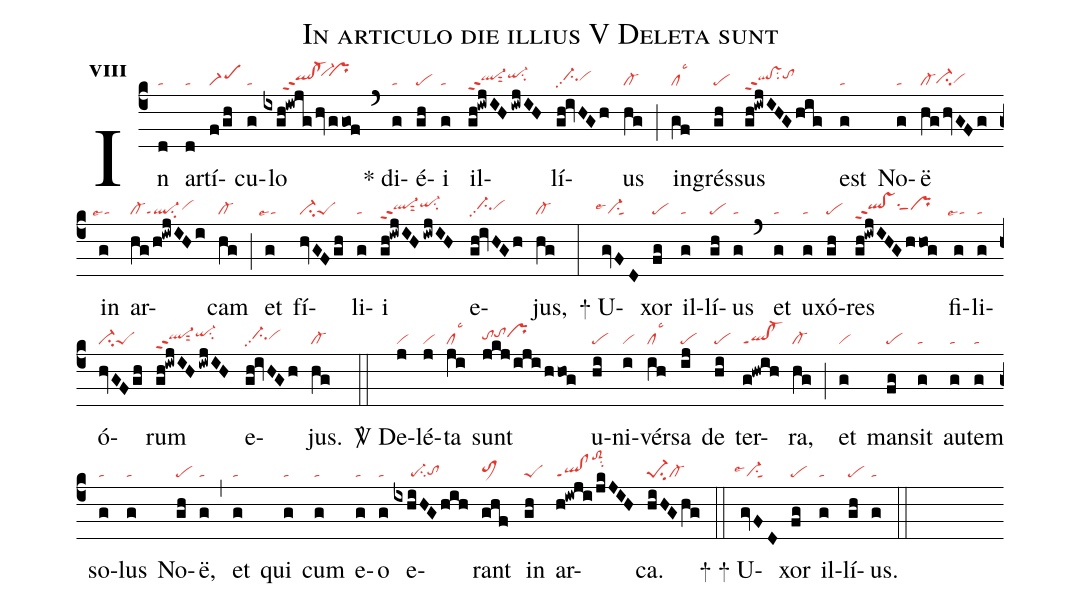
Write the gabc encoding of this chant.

name:In articulo die illius V Deleta sunt;
office-part:re;
mode:8;
nabc-lines:1;
%%
initial-style: 1;
name: In articulo diei illius;
mode: 8;
office-part: Responsorium;
annotation: Resp. ;
annotation: viii;
nabc-lines:1;
%%
(c4) In(d|ta) ar(d|ta)tí(f/gh|scM1)cu(g|ta)lo(ixgh!iwjg/hv/ggof|//////qlhh!cl-hhppt2``vi-hj``prhj) (`) <sp>*</sp> di(g|ta)é(gh|pe)i(g|ta) il(gh!iwjIH/iwjIH|ql-hhppt2sut2qi-hisu2)lí(gh!ivHGh|//ci-hhpp2vihh)us(hg|cl-) (;) in(gf|cllsc3)grés(gh|pe)sus(gh!iwjIHGhig|qlhh!vshhppt2su2tohi) est(g|ta) No(g|ta)ë(hg/hvGFg|cl-ci-hgvihg) in(g|``talse4) ar(hg/h!iwjIHi|cl-ql-ppt1su2vihh)cam(hg|cl-) (;) et(g|``talse4) fí(hvGFgh|ci-peS)li(g|ta)i(gh!iwjIH/iwjIH|ql-hhppt2sut2qi-hisu2) e(gh!ivHGh|//ci-hhpp2vihh)jus,(hg|cl-) (:)
<sp>+</sp> U(gvFD|``vi-su1sut1lse4)xor(fg|pe) il(g|ta)lí(gh|pe)us(g|ta) (`) et(g|ta) u(g|ta)xó(gh|pe)res(gh!iwjIHGhhog|qlhh!vshhppt2su1sut1prhh) fi(g|``talse4)li(g|ta)ó(hvGFgh|ci-peS)rum(gh!iwjIH/iwjIH|ql-hhppt2sut2qi-hisu2) e(gh!ivHGh|//ci-hhpp2vihh)jus.(hg|cl-) (::)

<sp>V/</sp> De(j|vi)lé(j|vi)ta(ji|cllsc3) sunt(jkj/iji/hhog|tohhtohiprhi) u(hi|pe)ni(i|vi)vér(ih|cllsc3)sa(ij|pe) de(hi|pe) ter(g!hwih|ql!cl-ppt1)ra,(hg|cl-) (;) et(g|vi) man(fg|pe)sit(g|ta) au(g|ta)tem(g|ta) so(g|ta)lus(g|ta) No(gh|pe)ë,(g|ta) (,) et(g|ta) qui(g|ta) cum(g|ta) e(g|ta)o(g|ta) e(ixhiHGhih|/////pe-su2tohg)rant(ghf|toM1hh) in(gh|peS) ar(h!iwji/jkJIH|ql!clppt1toS2hmsu2)ca.(hiHGhg|pe-1su2cl-) (::)
<sp>+</sp> <sp>+</sp> U(gvFD|``vi-su1sut1lse4)xor(fg|pe) il(g|ta)lí(gh|pe)us.(g|ta) (::)
